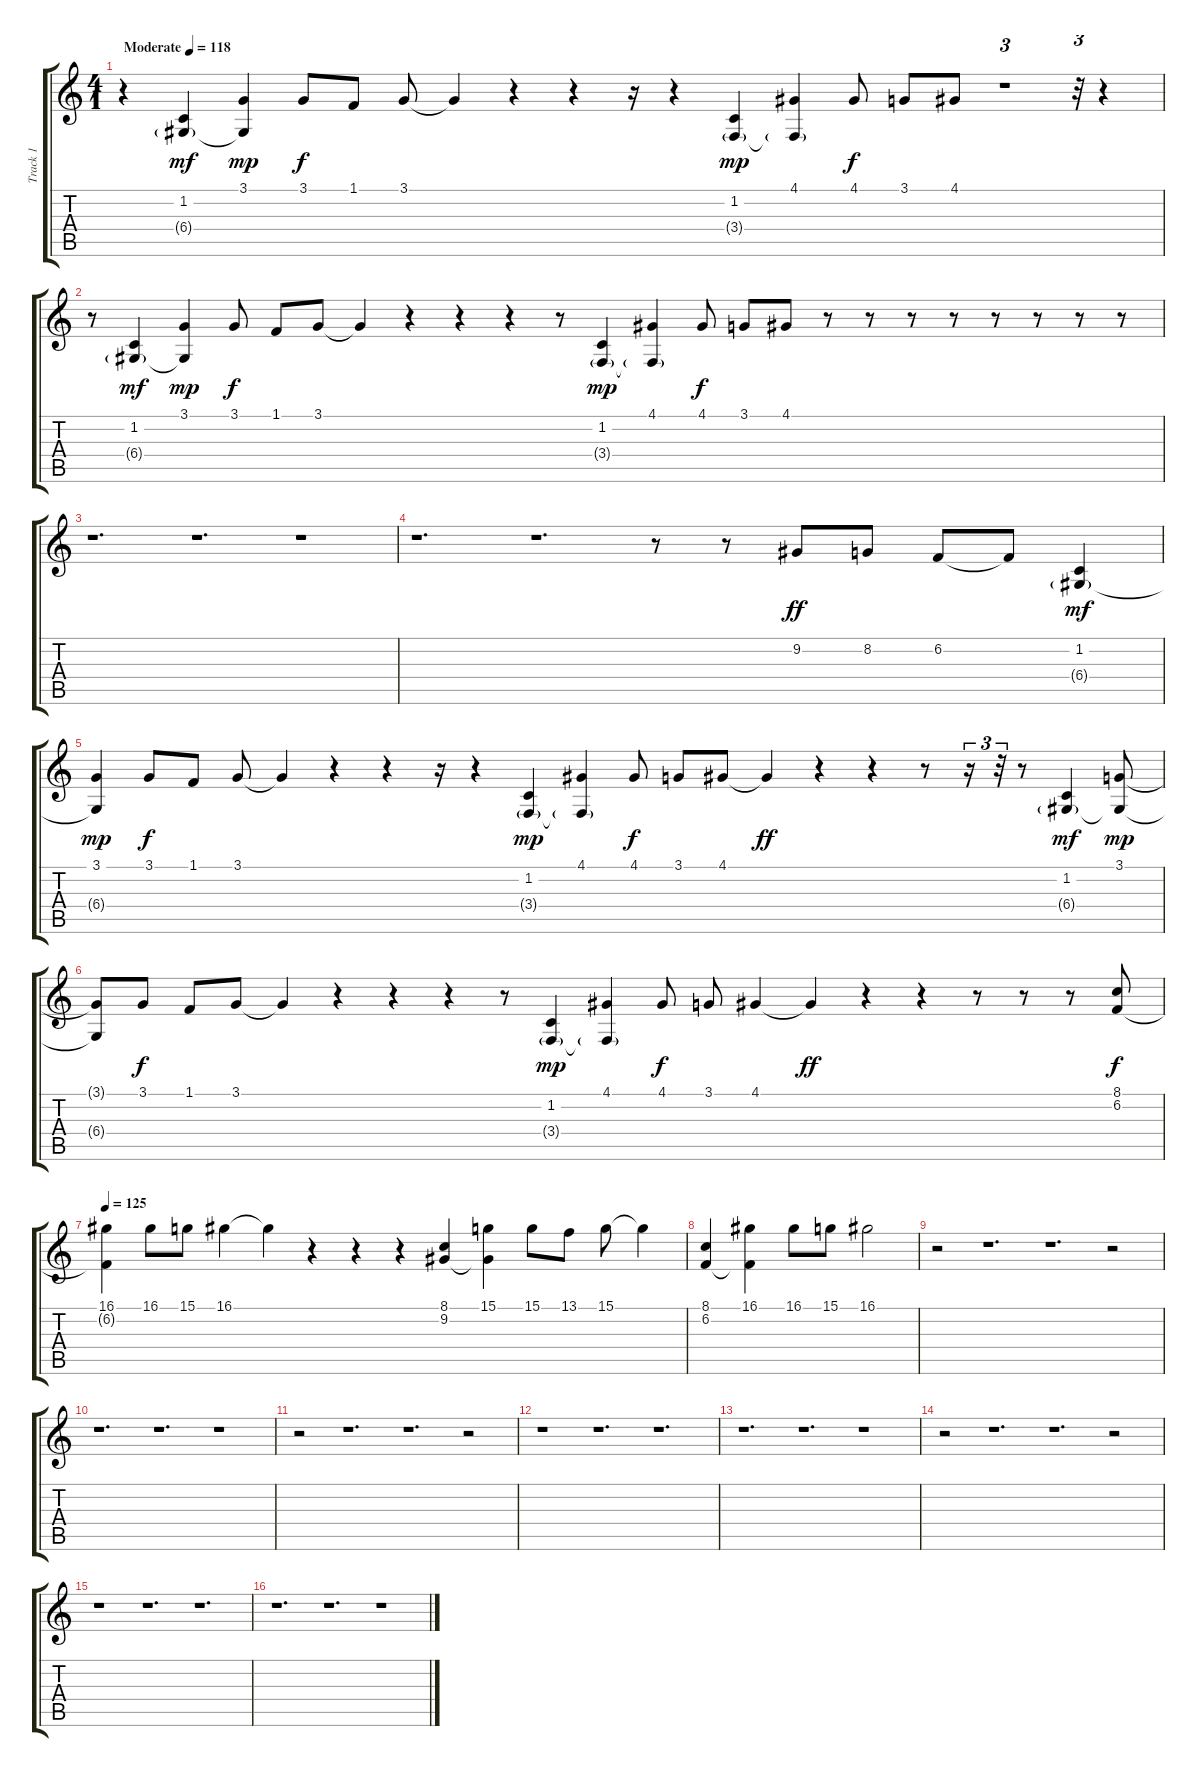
\track ("Track 1" "Track 1") {instrument acousticgrandpiano}
\staff {score tabs}
\tuning (E4 B3 G3 D3 A2 E2) {hide}
\ts (4 1)
\tempo (118 "Moderate")
\clef g2
\ks c
r.4{dy mf instrument acousticgrandpiano} (1.2 6.4{g}).4 (3.1 6.4{t}).4{dy mp} 3.1.8{dy f} 1.1.8 3.1.8 3.1{t}.4 r.4 r.4 r.16 r.4 (1.2 3.4{g}).4{dy mp} (4.1 3.4{g t}).4 4.1.8{dy f} 3.1.8 4.1.8 r.1{tu (3 2)} r.32{tu (3 2)} r.4 |
r.8 (1.2 6.4{g}).4{dy mf} (3.1 6.4{t}).4{dy mp} 3.1.8{dy f} 1.1.8 3.1.8 3.1{t}.4 r.4 r.4 r.4 r.8 (1.2 3.4{g}).4{dy mp} (4.1 3.4{g t}).4 4.1.8{dy f} 3.1.8 4.1.8 r.8 r.8 r.8 r.8 r.8 r.8 r.8 r.8 |
r.1{d} r.1{d} r.1 |
r.1{d} r.1{d} r.8 r.8 9.2.8{dy ff} 8.2.8 6.2.8 6.2{t}.8 (1.2 6.4{g}).4{dy mf} |
(3.1 6.4{t}).4{dy mp} 3.1.8{dy f} 1.1.8 3.1.8 3.1{t}.4 r.4 r.4 r.16 r.4 (1.2 3.4{g}).4{dy mp} (4.1 3.4{g t}).4 4.1.8{dy f} 3.1.8 4.1.8 4.1{t}.4{dy ff} r.4 r.4 r.8 r.16{tu (3 2)} r.32{tu (3 2)} r.8 (1.2 6.4{g}).4{dy mf} (3.1 6.4{t}).8{dy mp} |
(3.1{t} 6.4{t}).8 3.1.8{dy f} 1.1.8 3.1.8 3.1{t}.4 r.4 r.4 r.4 r.8 (1.2 3.4{g}).4{dy mp} (4.1 3.4{g t}).4 4.1.8{dy f} 3.1.8 4.1.4 4.1{t}.4{dy ff} r.4 r.4 r.8 r.8 r.8 (8.1 6.2).8{dy f} |
\tempo 125
(16.1 6.2{t}).4 16.1.8 15.1.8 16.1.4 16.1{t}.4 r.4 r.4 r.4 (8.1 9.2).4 (15.1 9.2{t}).4 15.1.8 13.1.8 15.1.8 15.1{t}.4 |
(8.1 6.2).4 (16.1 6.2{t}).4 16.1.8 15.1.8 16.1.2 |
r.2 r.1{d} r.1{d} r.2 |
r.1{d} r.1{d} r.1 |
r.2 r.1{d} r.1{d} r.2 |
r.1 r.1{d} r.1{d} |
r.1{d} r.1{d} r.1 |
r.2 r.1{d} r.1{d} r.2 |
r.1 r.1{d} r.1{d} |
r.1{d} r.1{d} r.1
